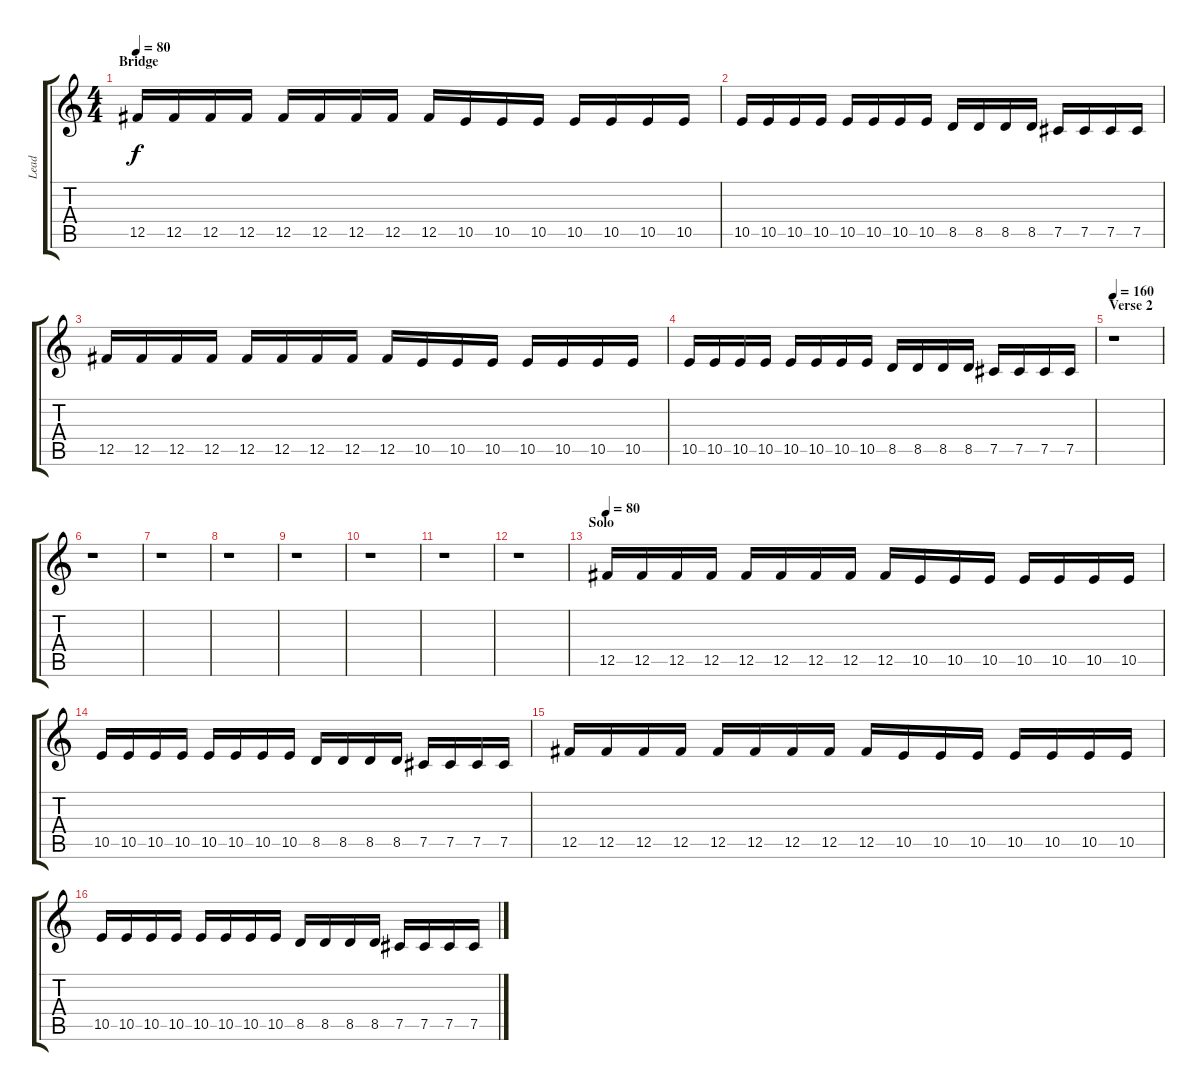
\track ("Lead" "Lead") {instrument distortionguitar}
\staff {score tabs}
\tuning (Db4 Ab3 E3 B2 Gb2 B1) {hide}
\ts (4 4)
\section ("" "Bridge")
\tempo 80
\clef g2
\ks c
12.5.16{dy f} 12.5.16 12.5.16 12.5.16 12.5.16 12.5.16 12.5.16 12.5.16 12.5.16 10.5.16 10.5.16 10.5.16 10.5.16 10.5.16 10.5.16 10.5.16 |
10.5.16 10.5.16 10.5.16 10.5.16 10.5.16 10.5.16 10.5.16 10.5.16 8.5.16 8.5.16 8.5.16 8.5.16 7.5.16 7.5.16 7.5.16 7.5.16 |
12.5.16 12.5.16 12.5.16 12.5.16 12.5.16 12.5.16 12.5.16 12.5.16 12.5.16 10.5.16 10.5.16 10.5.16 10.5.16 10.5.16 10.5.16 10.5.16 |
10.5.16 10.5.16 10.5.16 10.5.16 10.5.16 10.5.16 10.5.16 10.5.16 8.5.16 8.5.16 8.5.16 8.5.16 7.5.16 7.5.16 7.5.16 7.5.16 |
\section ("" "Verse 2")
\tempo 160
r.1 |
r.1 |
r.1 |
r.1 |
r.1 |
r.1 |
r.1 |
r.1 |
\section ("" "Solo")
\tempo 80
12.5.16 12.5.16 12.5.16 12.5.16 12.5.16 12.5.16 12.5.16 12.5.16 12.5.16 10.5.16 10.5.16 10.5.16 10.5.16 10.5.16 10.5.16 10.5.16 |
10.5.16 10.5.16 10.5.16 10.5.16 10.5.16 10.5.16 10.5.16 10.5.16 8.5.16 8.5.16 8.5.16 8.5.16 7.5.16 7.5.16 7.5.16 7.5.16 |
12.5.16 12.5.16 12.5.16 12.5.16 12.5.16 12.5.16 12.5.16 12.5.16 12.5.16 10.5.16 10.5.16 10.5.16 10.5.16 10.5.16 10.5.16 10.5.16 |
10.5.16 10.5.16 10.5.16 10.5.16 10.5.16 10.5.16 10.5.16 10.5.16 8.5.16 8.5.16 8.5.16 8.5.16 7.5.16 7.5.16 7.5.16 7.5.16
